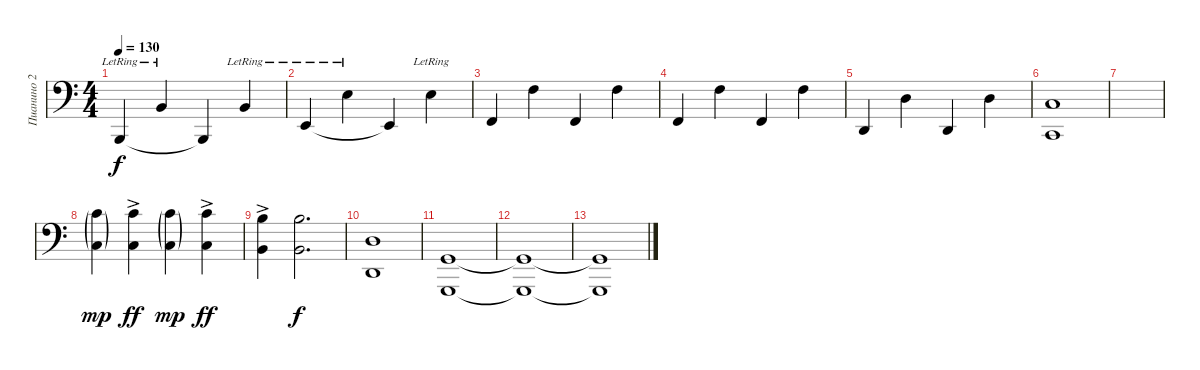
\track ("Пианино 2" "Пианино 2") {instrument brightacousticpiano}
\staff {score}
\tuning (C3 C2 C1 C0) {hide}
\ts (4 4)
\tempo 130
\clef f4
\ks c
11.3{lr}.4{dy f} 11.2{lr}.4 11.3{t}.4 11.2{lr}.4 |
4.2{lr}.4 4.1{lr}.4 4.2{t}.4 4.1{lr}.4 |
5.2.4 5.1.4 5.2.4 5.1.4 |
5.2.4 5.1.4 5.2.4 5.1.4 |
2.2.4 2.1.4 2.2.4 2.1.4 |
(0.1 0.2).1 |
|
(12.1{g} 12.2{g}).4{dy mp} (12.1{ac} 12.2{ac}).4{dy ff} (12.1{g} 12.2{g}).4{dy mp} (12.1{ac} 12.2{ac}).4{dy ff} |
(11.1{ac} 11.2{ac}).4 (11.1 11.2).2{d dy f} |
(2.1 2.2).1 |
(7.2 7.3).1 |
(7.2{t} 7.3{t}).1 |
(7.2{t} 7.3{t}).1
